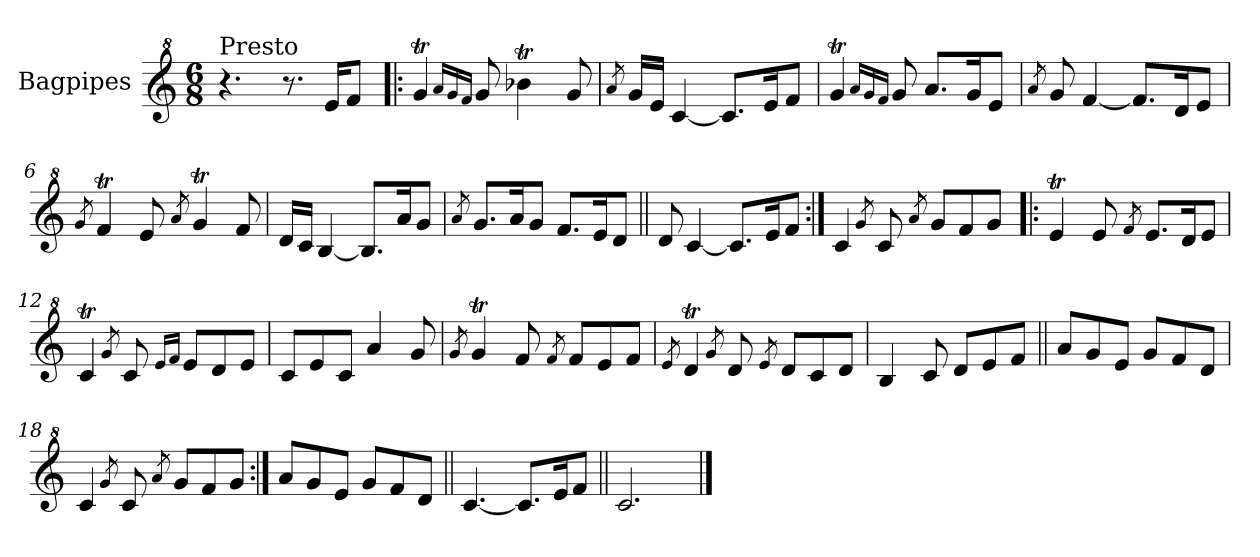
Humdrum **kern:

**kern
*part1
*staff1
*I"Bagpipes
*I'Bag
*clefG^2
*k[]
*C:
*M6/8
=1
!LO:TX:a:t=Presto
4.r
8.r
16ee/KL
8ff/J
=2!|:
4ggT/
16qaa/LL
16qgg/
16qff/JJ
8gg/
4bb-XT\
8gg/
=3
8qaa/
16gg/LL
16ee/JJ
[4cc/
8.cc/L]
16ee/K
8ff/J
=4
4ggT/
16qaa/LL
16qgg/
16qff/JJ
8gg/
8.aa/L
16gg/K
8ee/J
=5
8qaa/
8gg/
[4ff/
8.ff/L]
16dd/K
8ee/J
!!LO:LB:g=z
=6
8qgg/
4ffT/
8ee/
8qaa/
4ggT/
8ff/
=7
16dd/LL
16cc/JJ
[4b/
8.b/L]
16aa/K
8gg/J
=8
8qaa/
8.gg/L
16aa/K
8gg/J
8.ff/L
16ee/K
8dd/J
=9||
8dd/
[4cc/
8.cc/L]
16ee/K
8ff/J
=10:|!
4cc/
8qgg/
8cc/
8qaa/
8gg/L
8ff/
8gg/J
!!LO:LB:g=z
=11!|:
4eet/
8ee/
8qff/
8.ee/L
16dd/K
8ee/J
=12
4ccT/
8qgg/
8cc/
16qee/LL
16qff/JJ
8ee/L
8dd/
8ee/J
=13
8cc/L
8ee/
8cc/J
4aa/
8gg/
=14
8qgg/
4ggT/
8ff/
8qff/
8ff/L
8ee/
8ff/J
=15
8qee/
4ddT/
8qgg/
8dd/
8qee/
8dd/L
8cc/
8dd/J
=16
4b/
8cc/
8dd/L
8ee/
8ff/J
!!LO:LB:g=z
=17||
8aa/L
8gg/
8ee/J
8gg/L
8ff/
8dd/J
=18
4cc/
8qgg/
8cc/
8qaa/
8gg/L
8ff/
8gg/J
=19:|!
8aa/L
8gg/
8ee/J
8gg/L
8ff/
8dd/J
=20||
[4.cc/
8.cc/L]
16ee/K
8ff/J
=21||
2.cc/
==
*-
